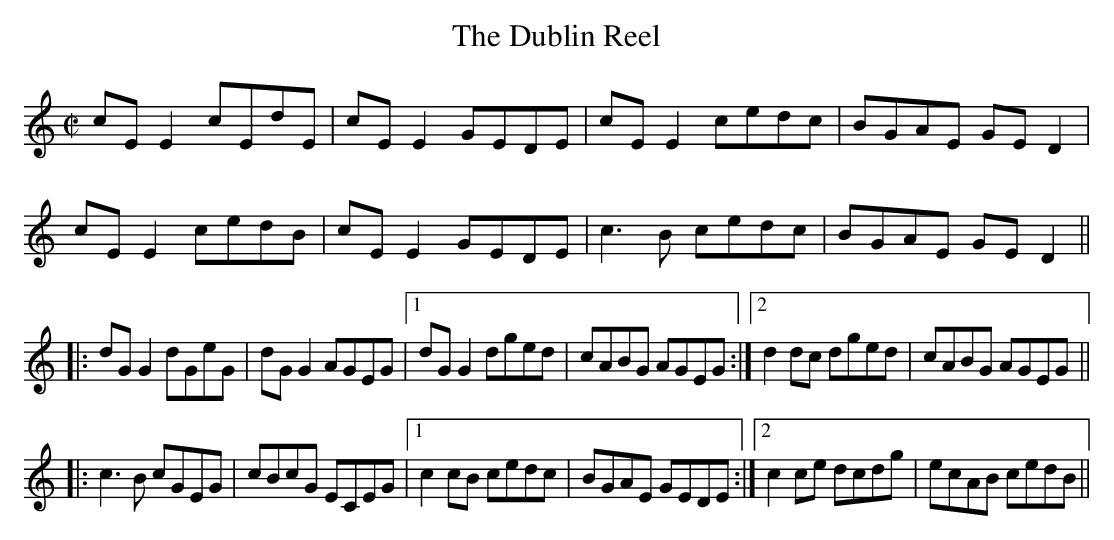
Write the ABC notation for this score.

X:1
T:Dublin Reel, The
M:C|
K:C
cEE2 cEdE|cEE2 GEDE|cEE2 cedc|BGAE GED2|
cEE2 cedB|cEE2 GEDE|c3B cedc|BGAE GED2||
|:dGG2 dGeG|dGG2 AGEG|1 dGG2 dged|cABG AGEG:|2 d2dc dged|cABG AGEG||
|:c3B cGEG|cBcG ECEG|1 c2cB cedc|BGAE GEDE:|2 c2ce dcdg|ecAB cedB||
